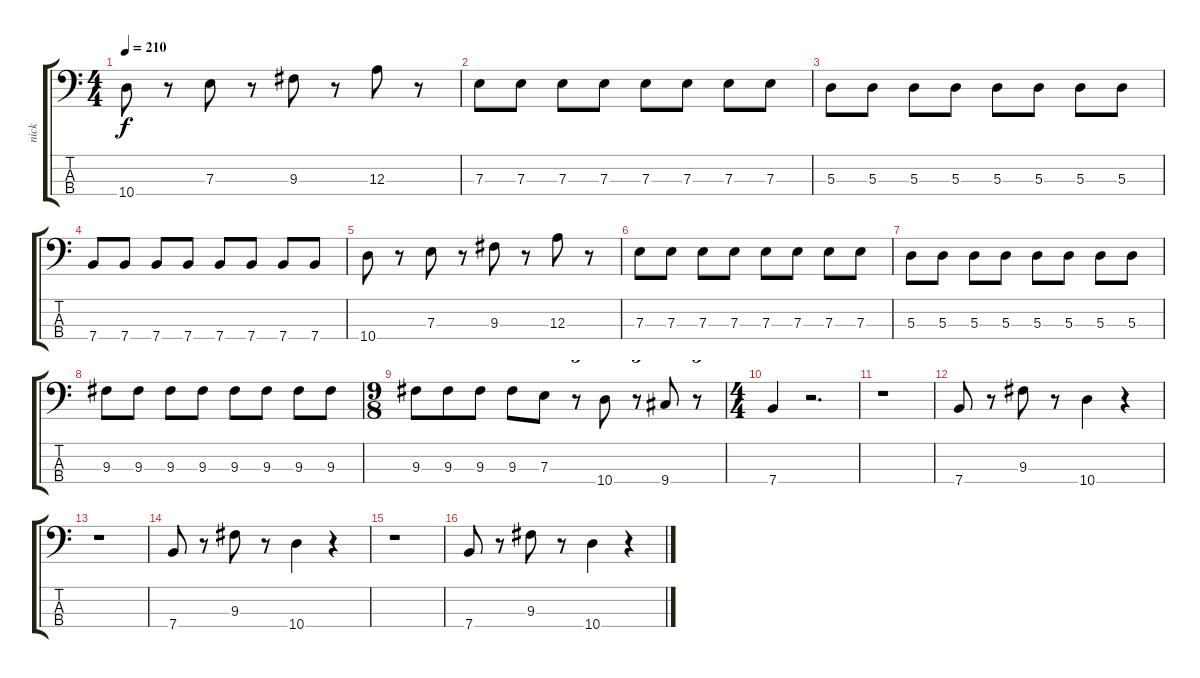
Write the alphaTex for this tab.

\track ("nick" "nick") {instrument electricbassfinger}
\staff {score tabs}
\tuning (G2 D2 A1 E1) {hide}
\ts (4 4)
\tempo 210
\clef f4
\ks c
10.4.8{dy f} r.8 7.3.8 r.8 9.3.8 r.8 12.3.8 r.8 |
7.3.8 7.3.8 7.3.8 7.3.8 7.3.8 7.3.8 7.3.8 7.3.8 |
5.3.8 5.3.8 5.3.8 5.3.8 5.3.8 5.3.8 5.3.8 5.3.8 |
7.4.8 7.4.8 7.4.8 7.4.8 7.4.8 7.4.8 7.4.8 7.4.8 |
10.4.8 r.8 7.3.8 r.8 9.3.8 r.8 12.3.8 r.8 |
7.3.8 7.3.8 7.3.8 7.3.8 7.3.8 7.3.8 7.3.8 7.3.8 |
5.3.8 5.3.8 5.3.8 5.3.8 5.3.8 5.3.8 5.3.8 5.3.8 |
9.3.8 9.3.8 9.3.8 9.3.8 9.3.8 9.3.8 9.3.8 9.3.8 |
\ts (9 8)
9.3.8 9.3.8 9.3.8 9.3.8 7.3.8 r.8{tu (3 2)} 10.4.8 r.8{tu (3 2)} 9.4.8 r.8{tu (3 2)} |
\ts (4 4)
7.4.4 r.2{d} |
r.1 |
7.4.8 r.8 9.3.8 r.8 10.4.4 r.4 |
r.1 |
7.4.8 r.8 9.3.8 r.8 10.4.4 r.4 |
r.1 |
7.4.8 r.8 9.3.8 r.8 10.4.4 r.4
